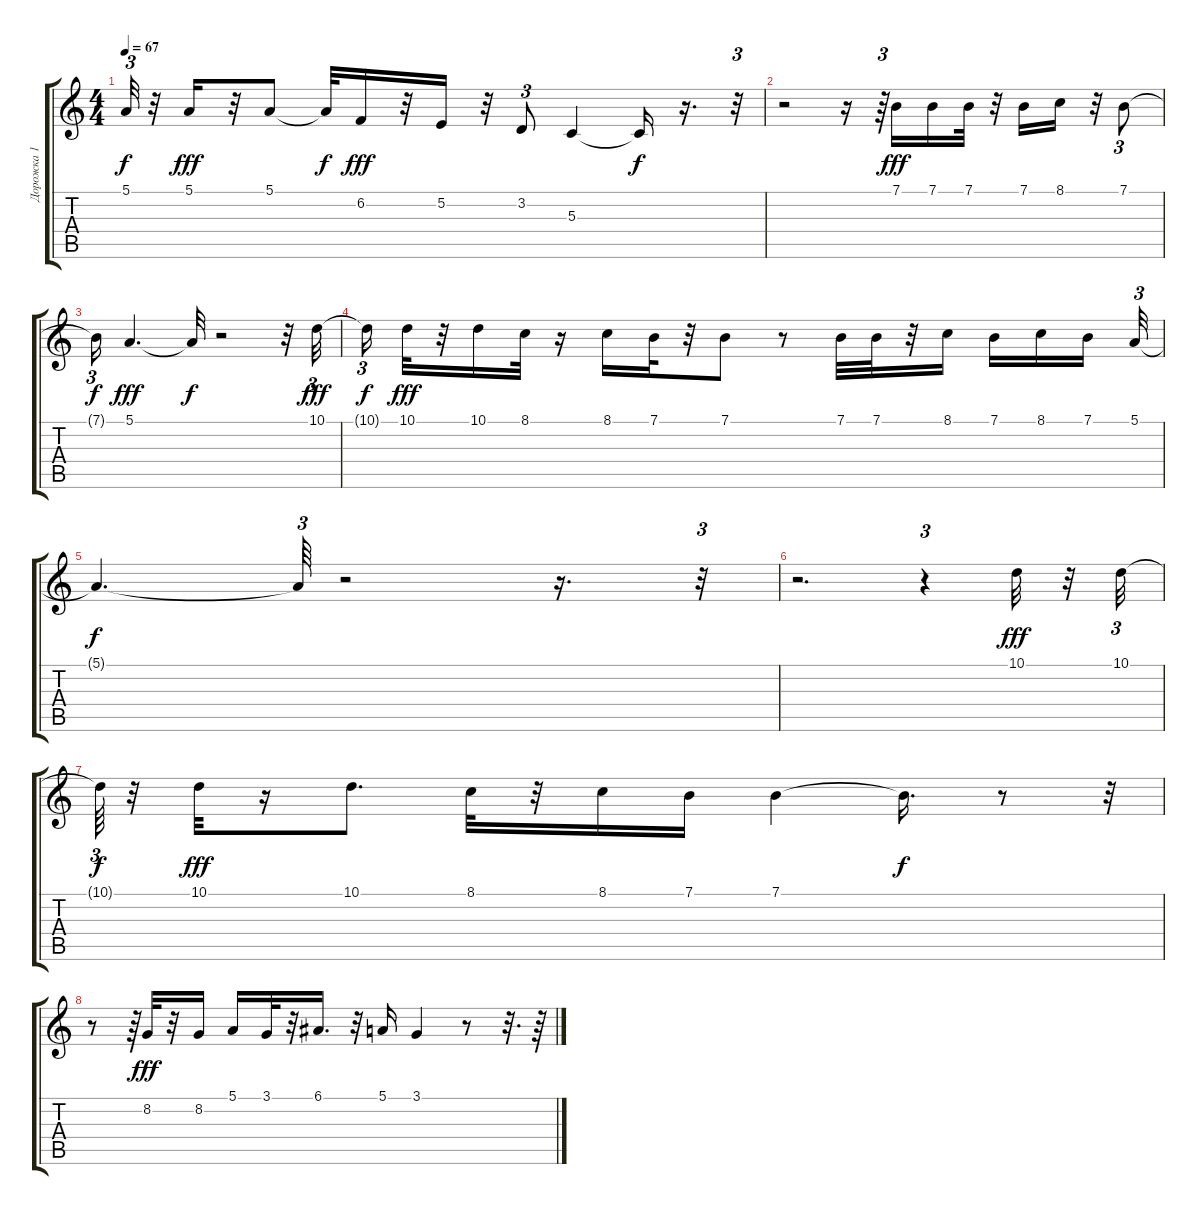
\track ("Дорожка 1" "Дорожка 1") {instrument oboe}
\staff {score tabs}
\tuning (E4 B3 G3 D3 A2 E2) {hide}
\ts (4 4)
\tempo 67
\clef g2
\ks c
5.1{t}.32{tu (3 2) dy f} r.32 5.1.16{dy fff} r.32 5.1.8 5.1{t}.32{dy f} 6.2.16{dy fff} r.32 5.2.16 r.32 3.2.8{tu (3 2)} 5.3.4 5.3{t}.16{dy f} r.16{d} r.32{tu (3 2)} |
r.2 r.16 r.64{tu (3 2)} 7.1.16{dy fff} 7.1.16 7.1.32 r.32 7.1.16 8.1.16 r.32 7.1.8{tu (3 2)} |
7.1{t}.16{tu (3 2) dy f} 5.1.4{d dy fff} 5.1{t}.32{dy f} r.2 r.32 10.1.32{tu (3 2) dy fff} |
10.1{t}.16{tu (3 2) dy f} 10.1.32{dy fff} r.32 10.1.16 8.1.32 r.16 8.1.16 7.1.32 r.32 7.1.8 r.8 7.1.32 7.1.32 r.32 8.1.16 7.1.16 8.1.16 7.1.16 5.1.32{tu (3 2)} |
5.1{t}.4{d dy f} 5.1{t}.64{tu (3 2)} r.2 r.16{d} r.32{tu (3 2)} |
r.2{d} r.4{tu (3 2)} 10.1.32{dy fff} r.32 10.1.32{tu (3 2)} |
10.1{t}.64{tu (3 2) dy f} r.32 10.1.32{dy fff} r.16 10.1.8{d} 8.1.32 r.32 8.1.16 7.1.16 7.1.4 7.1{t}.16{d dy f} r.8 r.32{tu (3 2)} |
r.8 r.64{tu (3 2)} 8.2.32{dy fff} r.32 8.2.16 5.1.16 3.1.32 r.32 6.1.16{d} r.32 5.1.16 3.1.4 r.8 r.32{d} r.64
